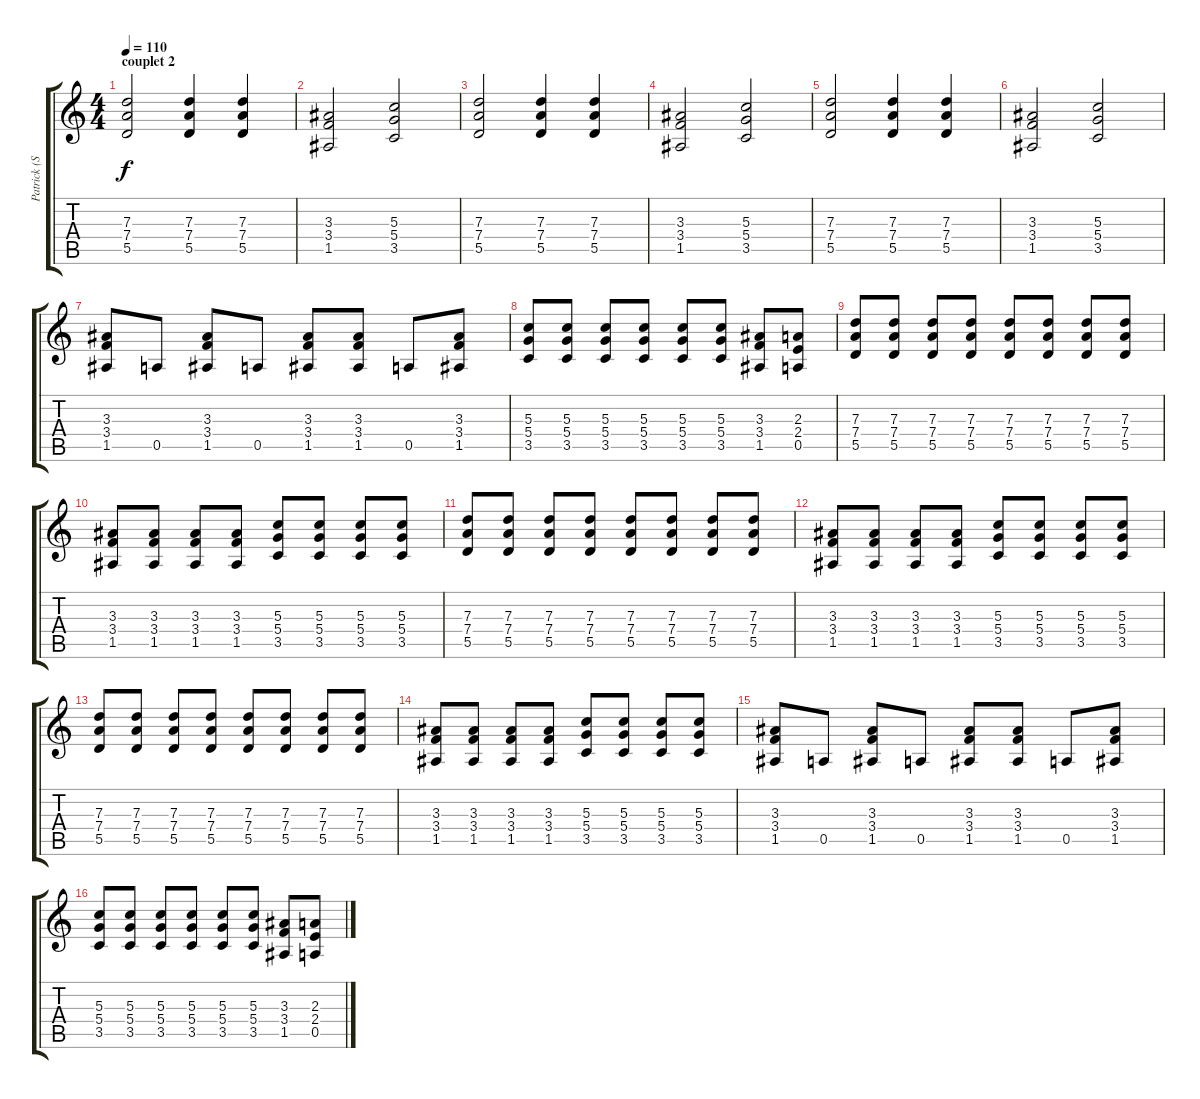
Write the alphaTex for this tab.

\track ("Patrick (Saturé)" "Patrick (S") {instrument acousticguitarnylon}
\staff {score tabs}
\tuning (E4 B3 G3 D3 A2 E2) {hide}
\ts (4 4)
\section ("" "couplet 2")
\tempo 110
\clef g2
\ks c
(7.3 7.4 5.5).2{dy f} (7.3 7.4 5.5).4 (7.3 7.4 5.5).4 |
(3.3 3.4 1.5).2 (5.3 5.4 3.5).2 |
(7.3 7.4 5.5).2 (7.3 7.4 5.5).4 (7.3 7.4 5.5).4 |
(3.3 3.4 1.5).2 (5.3 5.4 3.5).2 |
(7.3 7.4 5.5).2 (7.3 7.4 5.5).4 (7.3 7.4 5.5).4 |
(3.3 3.4 1.5).2 (5.3 5.4 3.5).2 |
(3.3 3.4 1.5).8 0.5.8 (3.3 3.4 1.5).8 0.5.8 (3.3 3.4 1.5).8 (3.3 3.4 1.5).8 0.5.8 (3.3 3.4 1.5).8 |
(5.3 5.4 3.5).8 (5.3 5.4 3.5).8 (5.3 5.4 3.5).8 (5.3 5.4 3.5).8 (5.3 5.4 3.5).8 (5.3 5.4 3.5).8 (3.3 3.4 1.5).8 (2.3 2.4 0.5).8 |
(7.3 7.4 5.5).8 (7.3 7.4 5.5).8 (7.3 7.4 5.5).8 (7.3 7.4 5.5).8 (7.3 7.4 5.5).8 (7.3 7.4 5.5).8 (7.3 7.4 5.5).8 (7.3 7.4 5.5).8 |
(3.3 3.4 1.5).8 (3.3 3.4 1.5).8 (3.3 3.4 1.5).8 (3.3 3.4 1.5).8 (5.3 5.4 3.5).8 (5.3 5.4 3.5).8 (5.3 5.4 3.5).8 (5.3 5.4 3.5).8 |
(7.3 7.4 5.5).8 (7.3 7.4 5.5).8 (7.3 7.4 5.5).8 (7.3 7.4 5.5).8 (7.3 7.4 5.5).8 (7.3 7.4 5.5).8 (7.3 7.4 5.5).8 (7.3 7.4 5.5).8 |
(3.3 3.4 1.5).8 (3.3 3.4 1.5).8 (3.3 3.4 1.5).8 (3.3 3.4 1.5).8 (5.3 5.4 3.5).8 (5.3 5.4 3.5).8 (5.3 5.4 3.5).8 (5.3 5.4 3.5).8 |
(7.3 7.4 5.5).8 (7.3 7.4 5.5).8 (7.3 7.4 5.5).8 (7.3 7.4 5.5).8 (7.3 7.4 5.5).8 (7.3 7.4 5.5).8 (7.3 7.4 5.5).8 (7.3 7.4 5.5).8 |
(3.3 3.4 1.5).8 (3.3 3.4 1.5).8 (3.3 3.4 1.5).8 (3.3 3.4 1.5).8 (5.3 5.4 3.5).8 (5.3 5.4 3.5).8 (5.3 5.4 3.5).8 (5.3 5.4 3.5).8 |
(3.3 3.4 1.5).8 0.5.8 (3.3 3.4 1.5).8 0.5.8 (3.3 3.4 1.5).8 (3.3 3.4 1.5).8 0.5.8 (3.3 3.4 1.5).8 |
(5.3 5.4 3.5).8 (5.3 5.4 3.5).8 (5.3 5.4 3.5).8 (5.3 5.4 3.5).8 (5.3 5.4 3.5).8 (5.3 5.4 3.5).8 (3.3 3.4 1.5).8 (2.3 2.4 0.5).8
